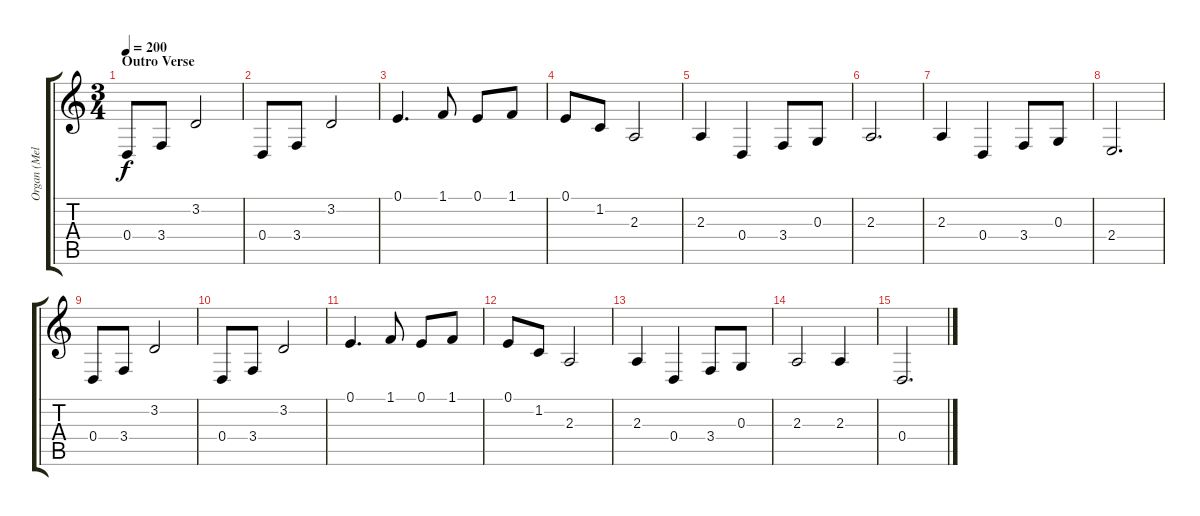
\track ("Organ (Melody 2)" "Organ (Mel") {instrument churchorgan}
\staff {score tabs}
\tuning (E4 B3 G3 D3 A2 E2) {hide}
\ts (3 4)
\section ("" "Outro Verse")
\tempo 200
\clef g2
\ks c
0.4.8{dy f} 3.4.8 3.2.2 |
0.4.8 3.4.8 3.2.2 |
0.1.4{d} 1.1.8 0.1.8 1.1.8 |
0.1.8 1.2.8 2.3.2 |
2.3.4 0.4.4 3.4.8 0.3.8 |
2.3.2{d} |
2.3.4 0.4.4 3.4.8 0.3.8 |
2.4.2{d} |
0.4.8{volume 0} 3.4.8 3.2.2 |
0.4.8 3.4.8 3.2.2 |
0.1.4{d} 1.1.8 0.1.8 1.1.8 |
0.1.8 1.2.8 2.3.2 |
2.3.4 0.4.4 3.4.8 0.3.8 |
2.3.2 2.3.4 |
0.4.2{d}
